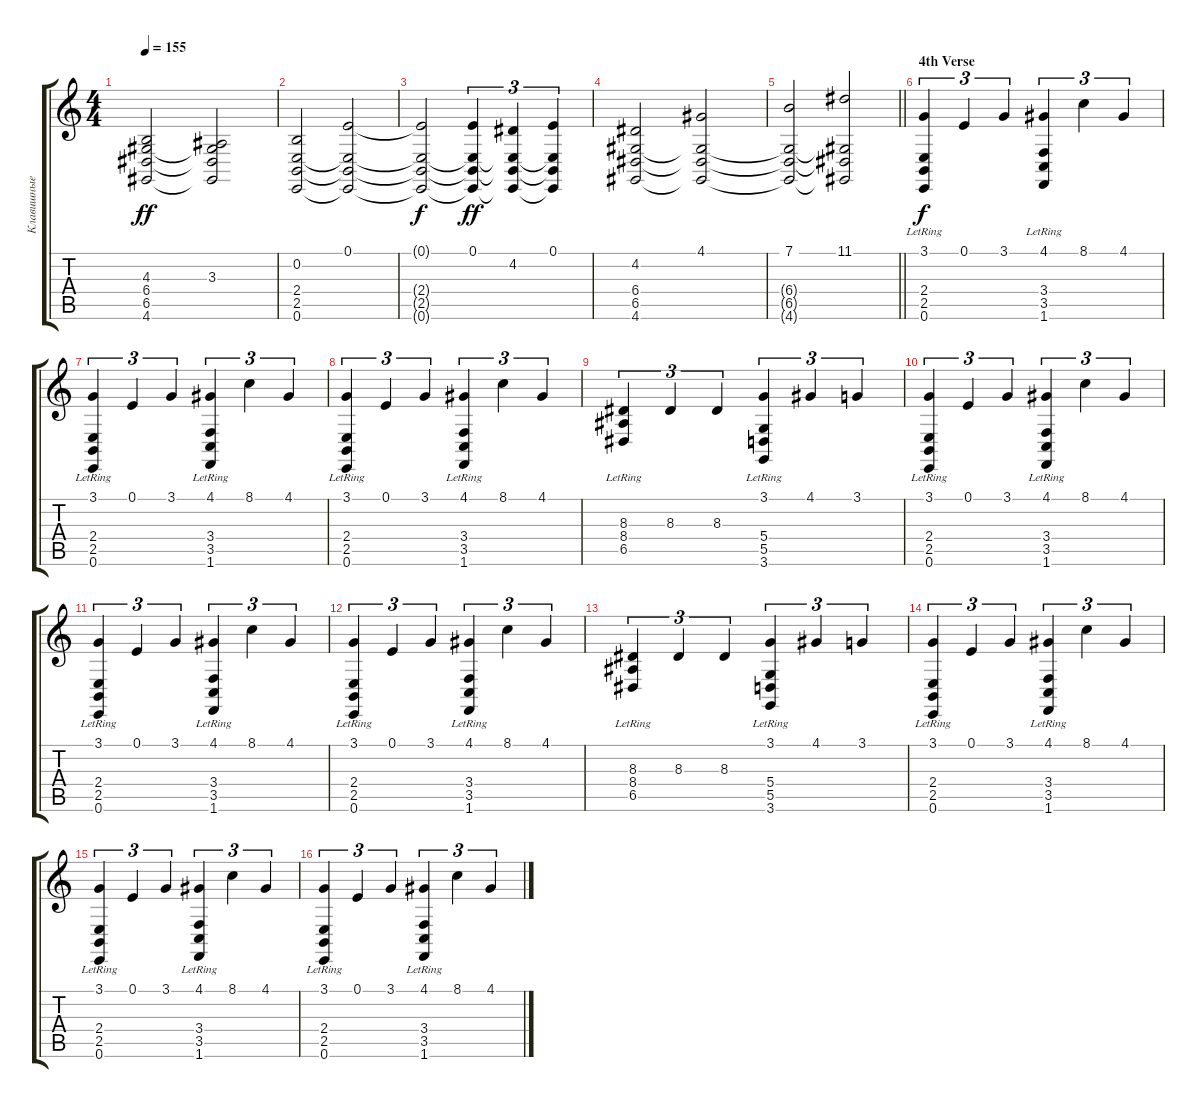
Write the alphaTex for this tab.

\track ("Клавишные" "Клавишные") {instrument pad4choir}
\staff {score tabs}
\tuning (E4 B3 G3 D3 A2 E2) {hide}
\ts (4 4)
\tempo 155
\clef g2
\ks c
(4.3 6.4{t} 6.5{t} 4.6{t}).2{dy ff} (3.3 6.4{t} 6.5{t} 4.6{t}).2 |
(0.2 2.4 2.5 0.6).2 (0.1 2.4{t} 2.5{t} 0.6{t}).2 |
(0.1{t} 2.4{t} 2.5{t} 0.6{t}).2{dy f} (0.1 2.4{t} 2.5{t} 0.6{t}).4{tu (3 2) dy ff} (4.2 2.4{t} 2.5{t} 0.6{t}).4{tu (3 2)} (0.1 2.4{t} 2.5{t} 0.6{t}).4{tu (3 2)} |
(4.2 6.4 6.5 4.6).2 (4.1 6.4{t} 6.5{t} 4.6{t}).2 |
\barLineRight lightlight
(7.1 6.4{t} 6.5{t} 4.6{t}).2 (11.1 6.4{t} 6.5{t} 4.6{t}).2 |
\section ("" "4th Verse")
(3.1 2.4{lr} 2.5{lr} 0.6{lr}).4{tu (3 2) dy f} 0.1.4{tu (3 2)} 3.1.4{tu (3 2)} (4.1 3.4{lr} 3.5{lr} 1.6{lr}).4{tu (3 2)} 8.1.4{tu (3 2)} 4.1.4{tu (3 2)} |
(3.1 2.4{lr} 2.5{lr} 0.6{lr}).4{tu (3 2)} 0.1.4{tu (3 2)} 3.1.4{tu (3 2)} (4.1 3.4{lr} 3.5{lr} 1.6{lr}).4{tu (3 2)} 8.1.4{tu (3 2)} 4.1.4{tu (3 2)} |
(3.1 2.4{lr} 2.5{lr} 0.6{lr}).4{tu (3 2)} 0.1.4{tu (3 2)} 3.1.4{tu (3 2)} (4.1 3.4{lr} 3.5{lr} 1.6{lr}).4{tu (3 2)} 8.1.4{tu (3 2)} 4.1.4{tu (3 2)} |
(8.3 8.4{lr} 6.5{lr}).4{tu (3 2)} 8.3.4{tu (3 2)} 8.3.4{tu (3 2)} (3.1 5.4{lr} 5.5{lr} 3.6{lr}).4{tu (3 2)} 4.1.4{tu (3 2)} 3.1.4{tu (3 2)} |
(3.1 2.4{lr} 2.5{lr} 0.6{lr}).4{tu (3 2)} 0.1.4{tu (3 2)} 3.1.4{tu (3 2)} (4.1 3.4{lr} 3.5{lr} 1.6{lr}).4{tu (3 2)} 8.1.4{tu (3 2)} 4.1.4{tu (3 2)} |
(3.1 2.4{lr} 2.5{lr} 0.6{lr}).4{tu (3 2)} 0.1.4{tu (3 2)} 3.1.4{tu (3 2)} (4.1 3.4{lr} 3.5{lr} 1.6{lr}).4{tu (3 2)} 8.1.4{tu (3 2)} 4.1.4{tu (3 2)} |
(3.1 2.4{lr} 2.5{lr} 0.6{lr}).4{tu (3 2)} 0.1.4{tu (3 2)} 3.1.4{tu (3 2)} (4.1 3.4{lr} 3.5{lr} 1.6{lr}).4{tu (3 2)} 8.1.4{tu (3 2)} 4.1.4{tu (3 2)} |
(8.3 8.4{lr} 6.5{lr}).4{tu (3 2)} 8.3.4{tu (3 2)} 8.3.4{tu (3 2)} (3.1 5.4{lr} 5.5{lr} 3.6{lr}).4{tu (3 2)} 4.1.4{tu (3 2)} 3.1.4{tu (3 2)} |
(3.1 2.4{lr} 2.5{lr} 0.6{lr}).4{tu (3 2)} 0.1.4{tu (3 2)} 3.1.4{tu (3 2)} (4.1 3.4{lr} 3.5{lr} 1.6{lr}).4{tu (3 2)} 8.1.4{tu (3 2)} 4.1.4{tu (3 2)} |
(3.1 2.4{lr} 2.5{lr} 0.6{lr}).4{tu (3 2)} 0.1.4{tu (3 2)} 3.1.4{tu (3 2)} (4.1 3.4{lr} 3.5{lr} 1.6{lr}).4{tu (3 2)} 8.1.4{tu (3 2)} 4.1.4{tu (3 2)} |
(3.1 2.4{lr} 2.5{lr} 0.6{lr}).4{tu (3 2)} 0.1.4{tu (3 2)} 3.1.4{tu (3 2)} (4.1 3.4{lr} 3.5{lr} 1.6{lr}).4{tu (3 2)} 8.1.4{tu (3 2)} 4.1.4{tu (3 2)}
